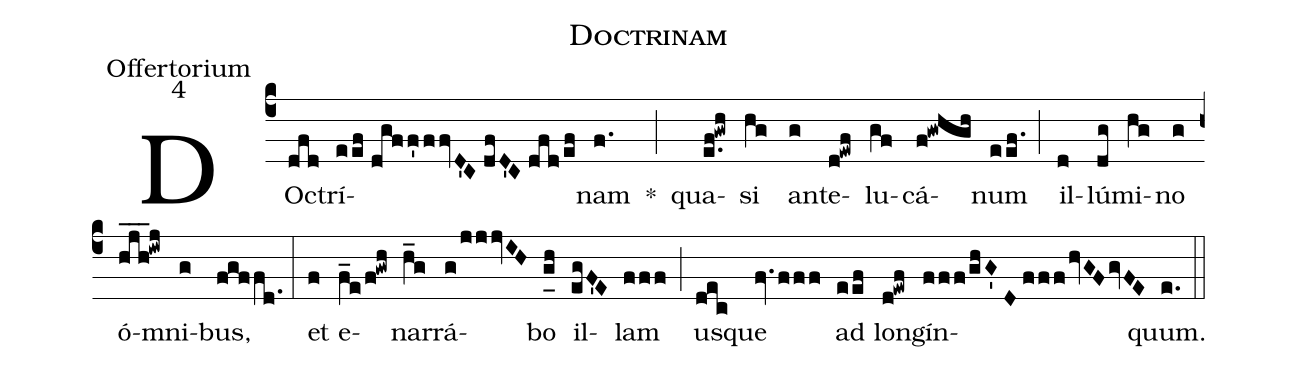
name:Doctrinam;
office-part:Offertorium;
mode:4;
%%
(c4) DO(dfd)ctrí(eef//dgff'ffvD'C//dfD'C//dfd/ef)nam(f.) *(;) qua(e.f!gwh)si(hg) an(g)te(d!ewf)lu(gf)cá(f!gwhgh)num(eef.) (;) il(d)lú(dg)mi(hg)no(g) ó(hjh___!iwj)mni(g)bus,(fgffd.) (:) et(f) e(f_e/f!gwh)nar(h_g)rá(g/jjjvIH)bo(g_[uh:l]h) il(egF'E)lam(fff) (;) us(dec)que(fv.fff) ad(eef) lon(d!ewf)gín(fff/ghG'//D//fffhvGFgvFE)quum.(e.) (::)
